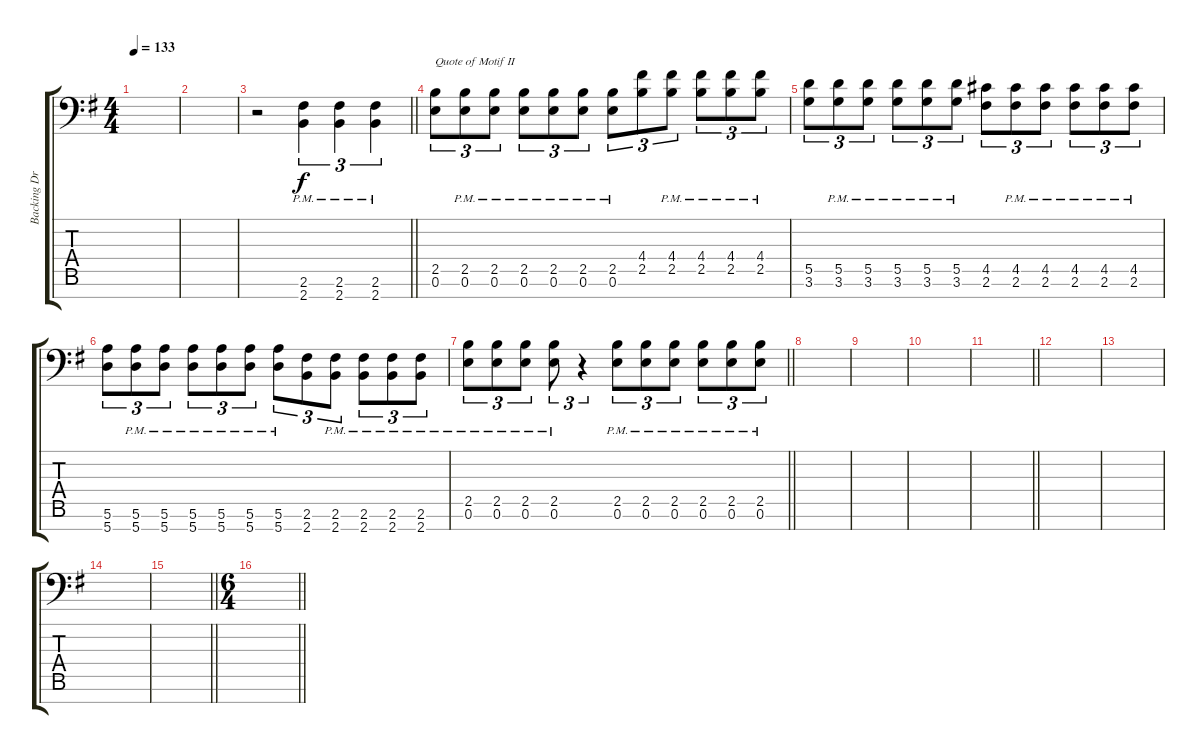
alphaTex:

\track ("Backing Dropped A" "Backing Dr") {instrument distortionguitar}
\staff {score tabs}
\tuning (E4 B3 G3 D3 A2 E2 A1) {hide}
\ts (4 4)
\tempo 133
\clef f4
\ks eminor
|
|
\barLineRight lightlight
r.2 (2.6{pm} 2.7{pm}).4{tu (3 2)} (2.6{pm} 2.7{pm}).4{tu (3 2)} (2.6{pm} 2.7{pm}).4{tu (3 2)} |
(2.5 0.6).8{tu (3 2) txt "Quote of Motif II"} (2.5{pm} 0.6{pm}).8{tu (3 2)} (2.5{pm} 0.6{pm}).8{tu (3 2)} (2.5{pm} 0.6{pm}).8{tu (3 2)} (2.5{pm} 0.6{pm}).8{tu (3 2)} (2.5{pm} 0.6{pm}).8{tu (3 2)} (2.5{pm} 0.6{pm}).8{tu (3 2)} (4.4 2.5).8{tu (3 2)} (4.4{pm} 2.5{pm}).8{tu (3 2)} (4.4{pm} 2.5{pm}).8{tu (3 2)} (4.4{pm} 2.5{pm}).8{tu (3 2)} (4.4{pm} 2.5{pm}).8{tu (3 2)} |
(5.5 3.6).8{tu (3 2)} (5.5{pm} 3.6{pm}).8{tu (3 2)} (5.5{pm} 3.6{pm}).8{tu (3 2)} (5.5{pm} 3.6{pm}).8{tu (3 2)} (5.5{pm} 3.6{pm}).8{tu (3 2)} (5.5{pm} 3.6{pm}).8{tu (3 2)} (4.5 2.6).8{tu (3 2)} (4.5{pm} 2.6{pm}).8{tu (3 2)} (4.5{pm} 2.6{pm}).8{tu (3 2)} (4.5{pm} 2.6{pm}).8{tu (3 2)} (4.5{pm} 2.6{pm}).8{tu (3 2)} (4.5{pm} 2.6{pm}).8{tu (3 2)} |
(5.6 5.7).8{tu (3 2)} (5.6{pm} 5.7{pm}).8{tu (3 2)} (5.6{pm} 5.7{pm}).8{tu (3 2)} (5.6{pm} 5.7{pm}).8{tu (3 2)} (5.6{pm} 5.7{pm}).8{tu (3 2)} (5.6{pm} 5.7{pm}).8{tu (3 2)} (5.6{pm} 5.7{pm}).8{tu (3 2)} (2.6 2.7).8{tu (3 2)} (2.6{pm} 2.7{pm}).8{tu (3 2)} (2.6{pm} 2.7{pm}).8{tu (3 2)} (2.6{pm} 2.7{pm}).8{tu (3 2)} (2.6{pm} 2.7{pm}).8{tu (3 2)} |
\barLineRight lightlight
(2.5{pm} 0.6{pm}).8{tu (3 2)} (2.5{pm} 0.6{pm}).8{tu (3 2)} (2.5{pm} 0.6{pm}).8{tu (3 2)} (2.5{pm} 0.6{pm}).8{tu (3 2)} r.4{tu (3 2)} (2.5{pm} 0.6{pm}).8{tu (3 2)} (2.5{pm} 0.6{pm}).8{tu (3 2)} (2.5{pm} 0.6{pm}).8{tu (3 2)} (2.5{pm} 0.6{pm}).8{tu (3 2)} (2.5{pm} 0.6{pm}).8{tu (3 2)} (2.5{pm} 0.6{pm}).8{tu (3 2)} |
\section ("" "")
|
|
|
\barLineRight lightlight
|
|
|
|
\barLineRight lightlight
|
\ts (6 4)
\barLineRight lightlight
